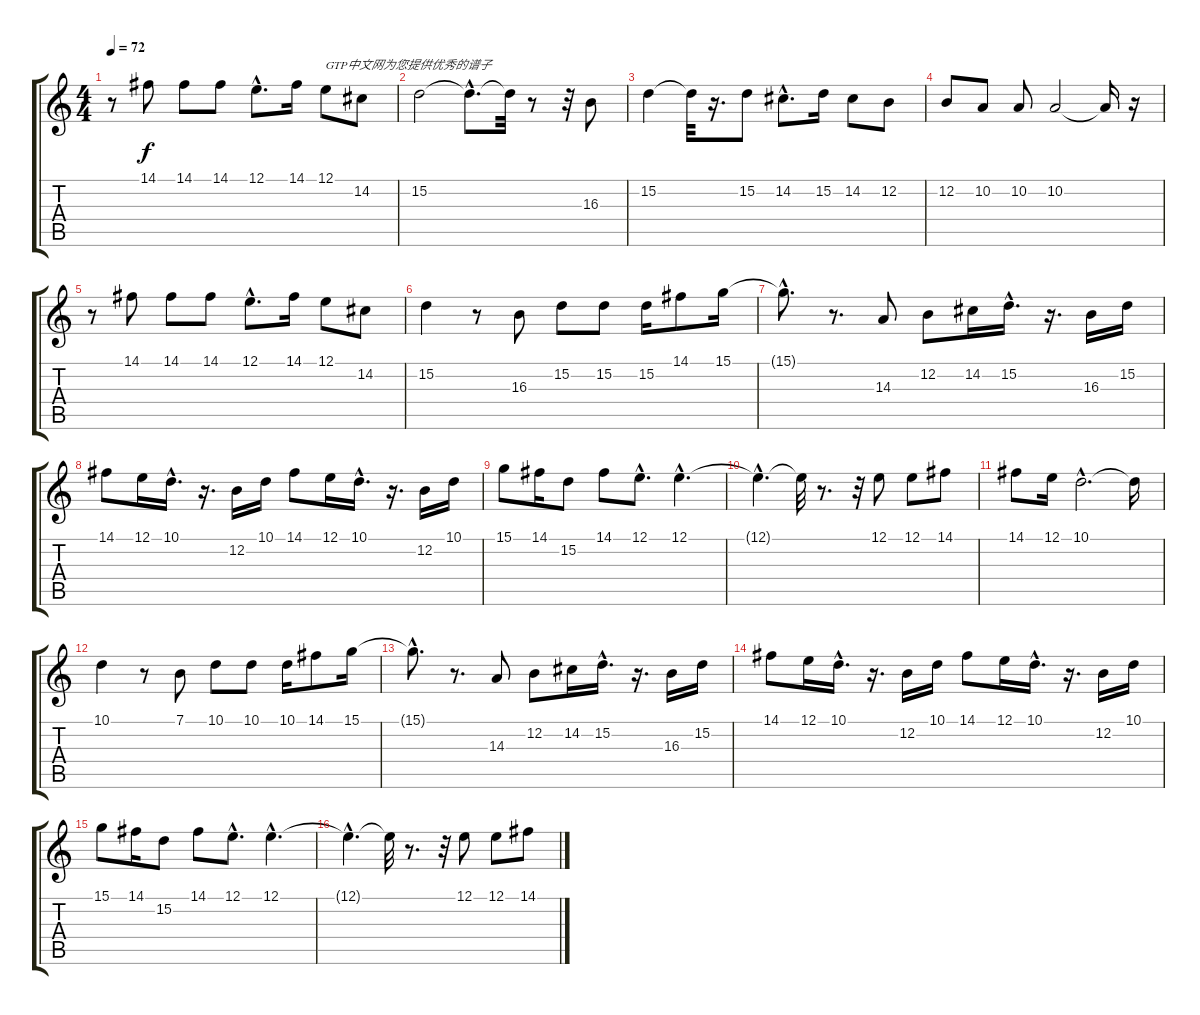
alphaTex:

\track "" {instrument lead1square}
\staff {score tabs}
\tuning (E4 B3 G3 D3 A2 E2) {hide}
\ts (4 4)
\tempo 72
\clef g2
\ks c
r.8{dy f instrument lead1square} 14.1.8 14.1.8 14.1.8 12.1{hac}.8{d} 14.1.16 12.1.8{txt "GTP中文网为您提供优秀的谱子"} 14.2.8 |
15.2.2 15.2{hac t}.8{d} 15.2{t}.32 r.8 r.32 16.3.8 |
15.2.4 15.2{t}.32 r.16{d} 15.2.8 14.2{hac}.8{d} 15.2.16 14.2.8 12.2.8 |
12.2.8 10.2.8 10.2.8 10.2.2 10.2{t}.16 r.16 |
r.8 14.1.8 14.1.8 14.1.8 12.1{hac}.8{d} 14.1.16 12.1.8 14.2.8 |
15.2.4 r.8 16.3.8 15.2.8 15.2.8 15.2.16 14.1.8 15.1.16 |
15.1{hac t}.8{d} r.8{d} 14.3.8 12.2.8 14.2.16 15.2{hac}.16{d} r.16{d} 16.3.16 15.2.16 |
14.1.8 12.1.16 10.1{hac}.16{d} r.16{d} 12.2.16 10.1.16 14.1.8 12.1.16 10.1{hac}.16{d} r.16{d} 12.2.16 10.1.16 |
15.1.8 14.1.16 15.2.8 14.1.8 12.1{hac}.8{d} 12.1{hac}.4{d} |
12.1{hac t}.4{d} 12.1{t}.32 r.8{d} r.32 12.1.8 12.1.8 14.1.8 |
14.1.8 12.1.16 10.1{hac}.2{d} 10.1{t}.16 |
10.1.4 r.8 7.1.8 10.1.8 10.1.8 10.1.16 14.1.8 15.1.16 |
15.1{hac t}.8{d} r.8{d} 14.3.8 12.2.8 14.2.16 15.2{hac}.16{d} r.16{d} 16.3.16 15.2.16 |
14.1.8 12.1.16 10.1{hac}.16{d} r.16{d} 12.2.16 10.1.16 14.1.8 12.1.16 10.1{hac}.16{d} r.16{d} 12.2.16 10.1.16 |
15.1.8 14.1.16 15.2.8 14.1.8 12.1{hac}.8{d} 12.1{hac}.4{d} |
12.1{hac t}.4{d} 12.1{t}.32 r.8{d} r.32 12.1.8 12.1.8 14.1.8
